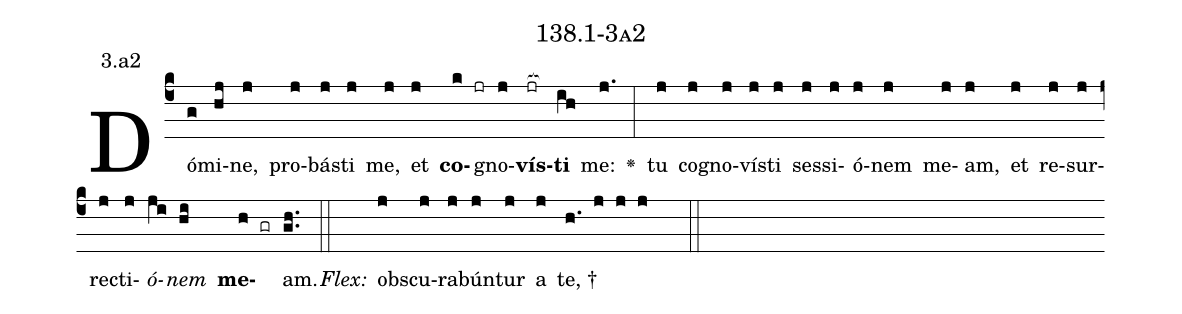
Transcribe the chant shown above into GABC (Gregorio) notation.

name: 138.1-3a2;
annotation: 3.a2;
%%
(c4)Dó(g)mi(hj)ne,(j) pro(j)bás(j)ti(j) me,(j) et(j) <b>co</b>(k jr)gno(j)<b>vís</b>(jr[ocb:1{])<b>ti</b>(ih[ocb:0}]) me:(j.) <v>\greheightstar</v>(:) tu(j) co(j)gno(j)vís(j)ti(j) ses(j)si(j)ó(j)nem(j) me(j)am,(j) et(j) re(j)sur(j)rec(j)ti(j)<i>ó</i>(ji)<i>nem</i>(hi) <b>me</b>(h gr)am.(gh..) (::)
<i>Flex:</i>()  obs(j)cu(j)ra(j)bún(j)tur(j) a(j) te, †(h. j j j  ::)

%E(j) u(j) o(ji) u(hi) a(h) e.(gh..) (::)
